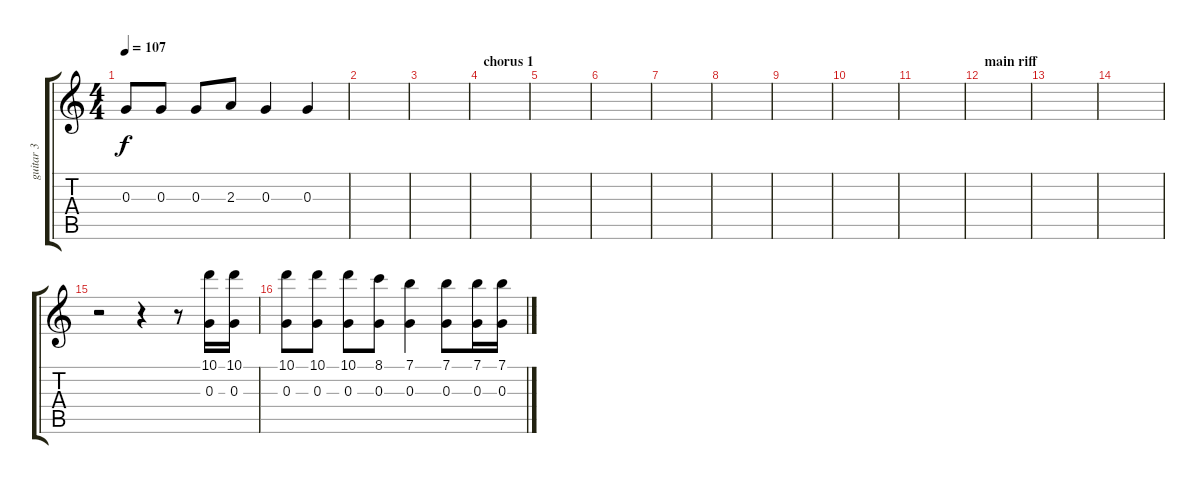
\track ("guitar 3" "guitar 3") {instrument acousticguitarnylon}
\staff {score tabs}
\tuning (E4 B3 G3 D3 A2 E2) {hide}
\ts (4 4)
\tempo 107
\clef g2
\ks c
0.3.8{dy f} 0.3.8 0.3.8 2.3.8 0.3.4 0.3.4 |
|
|
\section ("" "chorus 1")
|
|
|
|
|
|
|
|
\section ("" "main riff")
|
|
|
r.2 r.4 r.8 (10.1 0.3).16 (10.1 0.3).16 |
(10.1 0.3).8 (10.1 0.3).8 (10.1 0.3).8 (8.1 0.3).8 (7.1 0.3).4 (7.1 0.3).8 (7.1 0.3).16 (7.1 0.3).16
